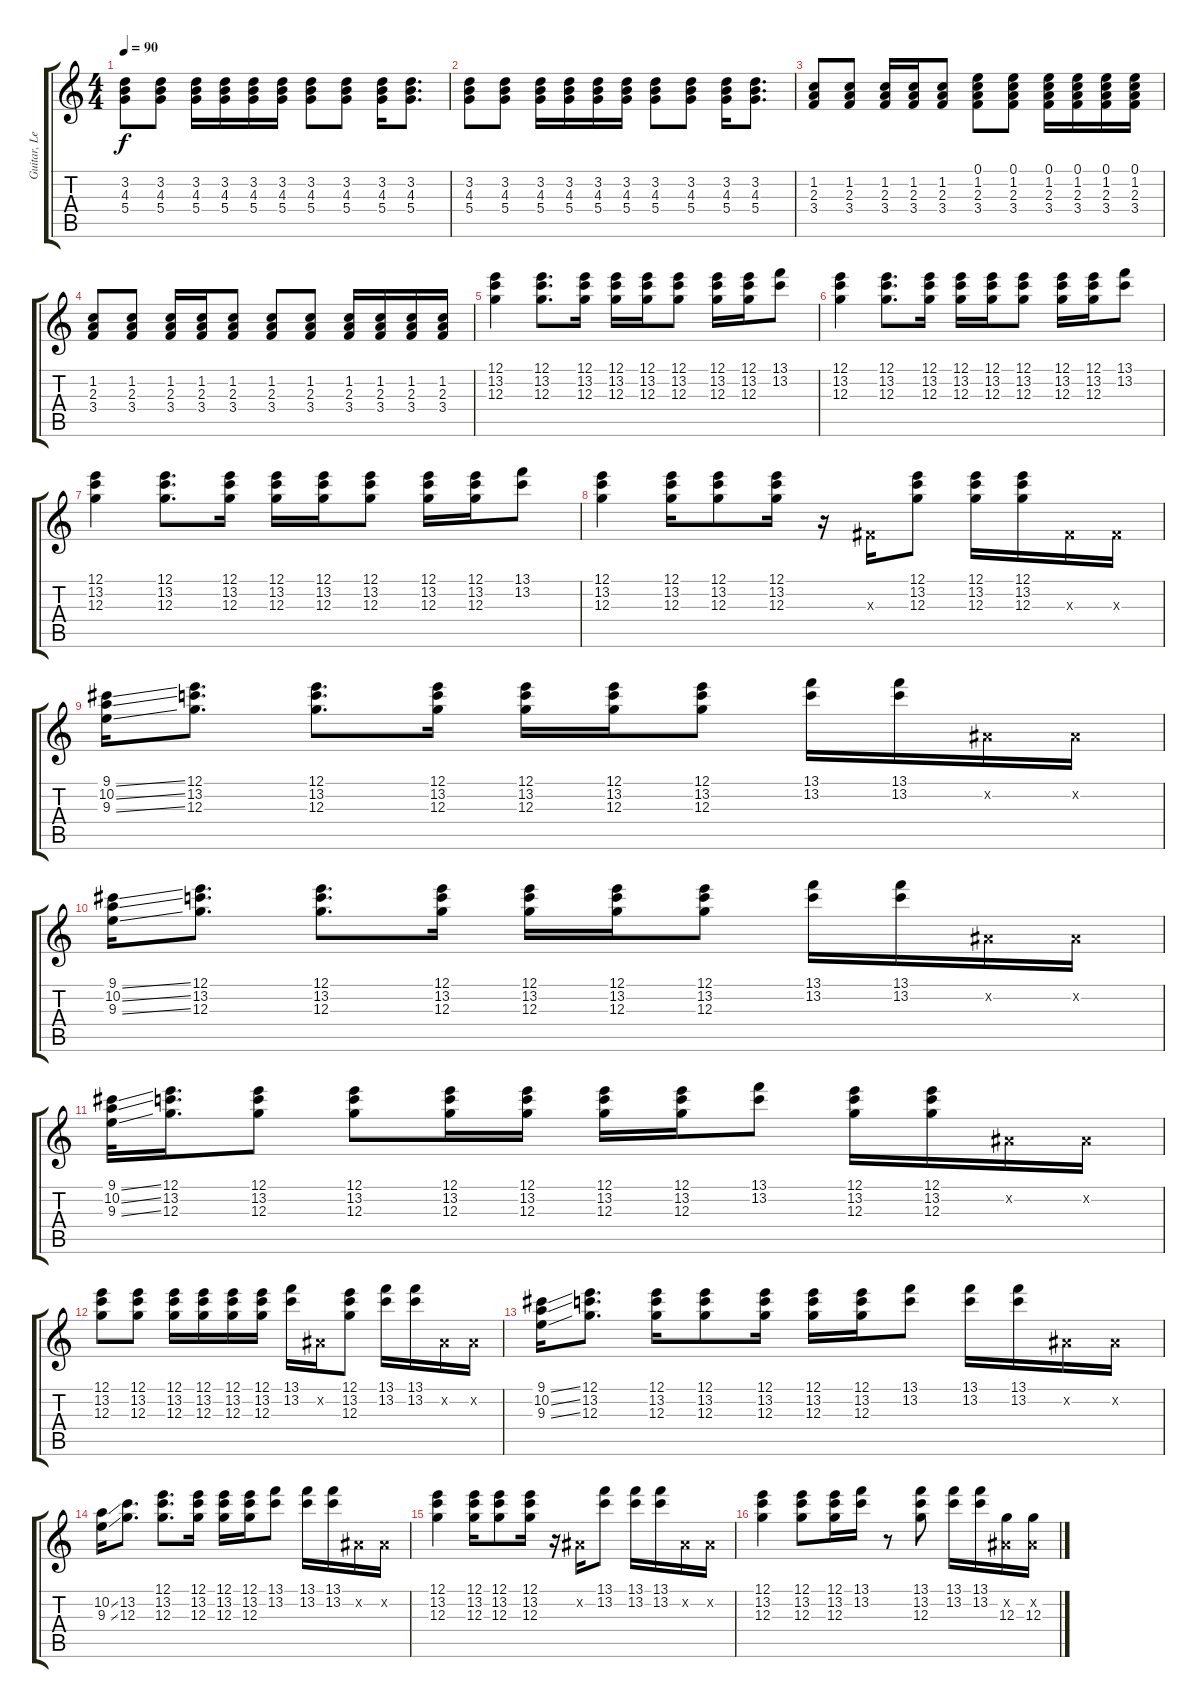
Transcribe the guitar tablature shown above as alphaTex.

\track ("Guitar, Lead (Edge)" "Guitar, Le") {instrument overdrivenguitar}
\staff {score tabs}
\tuning (E4 B3 G3 D3 A2 E2) {hide}
\ts (4 4)
\tempo 90
\clef g2
\ks c
(3.2 4.3 5.4).8{dy f} (3.2 4.3 5.4).8 (3.2 4.3 5.4).16 (3.2 4.3 5.4).16 (3.2 4.3 5.4).16 (3.2 4.3 5.4).16 (3.2 4.3 5.4).8 (3.2 4.3 5.4).8 (3.2 4.3 5.4).16 (3.2 4.3 5.4).8{d} |
(3.2 4.3 5.4).8 (3.2 4.3 5.4).8 (3.2 4.3 5.4).16 (3.2 4.3 5.4).16 (3.2 4.3 5.4).16 (3.2 4.3 5.4).16 (3.2 4.3 5.4).8 (3.2 4.3 5.4).8 (3.2 4.3 5.4).16 (3.2 4.3 5.4).8{d} |
(1.2 2.3 3.4).8 (1.2 2.3 3.4).8 (1.2 2.3 3.4).16 (1.2 2.3 3.4).16 (1.2 2.3 3.4).8 (0.1 1.2 2.3 3.4).8 (0.1 1.2 2.3 3.4).8 (0.1 1.2 2.3 3.4).16 (0.1 1.2 2.3 3.4).16 (0.1 1.2 2.3 3.4).16 (0.1 1.2 2.3 3.4).16 |
(1.2 2.3 3.4).8 (1.2 2.3 3.4).8 (1.2 2.3 3.4).16 (1.2 2.3 3.4).16 (1.2 2.3 3.4).8 (1.2 2.3 3.4).8 (1.2 2.3 3.4).8 (1.2 2.3 3.4).16 (1.2 2.3 3.4).16 (1.2 2.3 3.4).16 (1.2 2.3 3.4).16 |
(12.1 13.2 12.3).4 (12.1 13.2 12.3).8{d} (12.1 13.2 12.3).16 (12.1 13.2 12.3).16 (12.1 13.2 12.3).16 (12.1 13.2 12.3).8 (12.1 13.2 12.3).16 (12.1 13.2 12.3).16 (13.1 13.2).8 |
(12.1 13.2 12.3).4 (12.1 13.2 12.3).8{d} (12.1 13.2 12.3).16 (12.1 13.2 12.3).16 (12.1 13.2 12.3).16 (12.1 13.2 12.3).8 (12.1 13.2 12.3).16 (12.1 13.2 12.3).16 (13.1 13.2).8 |
(12.1 13.2 12.3).4 (12.1 13.2 12.3).8{d} (12.1 13.2 12.3).16 (12.1 13.2 12.3).16 (12.1 13.2 12.3).16 (12.1 13.2 12.3).8 (12.1 13.2 12.3).16 (12.1 13.2 12.3).16 (13.1 13.2).8 |
(12.1 13.2 12.3).4 (12.1 13.2 12.3).16 (12.1 13.2 12.3).8 (12.1 13.2 12.3).16 r.16 -1.3{x}.16 (12.1 13.2 12.3).8 (12.1 13.2 12.3).16 (12.1 13.2 12.3).16 -1.3{x}.16 -1.3{x}.16 |
(9.1{ss} 10.2{ss} 9.3{ss}).16 (12.1 13.2 12.3).8{d} (12.1 13.2 12.3).8{d} (12.1 13.2 12.3).16 (12.1 13.2 12.3).16 (12.1 13.2 12.3).16 (12.1 13.2 12.3).8 (13.1 13.2).16 (13.1 13.2).16 -1.2{x}.16 -1.2{x}.16 |
(9.1{ss} 10.2{ss} 9.3{ss}).16 (12.1 13.2 12.3).8{d} (12.1 13.2 12.3).8{d} (12.1 13.2 12.3).16 (12.1 13.2 12.3).16 (12.1 13.2 12.3).16 (12.1 13.2 12.3).8 (13.1 13.2).16 (13.1 13.2).16 -1.2{x}.16 -1.2{x}.16 |
(9.1{ss} 10.2{ss} 9.3{ss}).32 (12.1 13.2 12.3).16{d} (12.1 13.2 12.3).8 (12.1 13.2 12.3).8 (12.1 13.2 12.3).16 (12.1 13.2 12.3).16 (12.1 13.2 12.3).16 (12.1 13.2 12.3).16 (13.1 13.2).8 (12.1 13.2 12.3).16 (12.1 13.2 12.3).16 -1.2{x}.16 -1.2{x}.16 |
(12.1 13.2 12.3).8 (12.1 13.2 12.3).8 (12.1 13.2 12.3).16 (12.1 13.2 12.3).16 (12.1 13.2 12.3).16 (12.1 13.2 12.3).16 (13.1 13.2).16 -1.2{x}.16 (12.1 13.2 12.3).8 (13.1 13.2).16 (13.1 13.2).16 -1.2{x}.16 -1.2{x}.16 |
(9.1{ss} 10.2{ss} 9.3{ss}).16 (12.1 13.2 12.3).8{d} (12.1 13.2 12.3).16 (12.1 13.2 12.3).8 (12.1 13.2 12.3).16 (12.1 13.2 12.3).16 (12.1 13.2 12.3).16 (13.1 13.2).8 (13.1 13.2).16 (13.1 13.2).16 -1.2{x}.16 -1.2{x}.16 |
(10.2{ss} 9.3{ss}).16 (13.2 12.3).8{d} (12.1 13.2 12.3).8{d} (12.1 13.2 12.3).16 (12.1 13.2 12.3).16 (12.1 13.2 12.3).16 (13.1 13.2).8 (13.1 13.2).16 (13.1 13.2).16 -1.2{x}.16 -1.2{x}.16 |
(12.1 13.2 12.3).4 (12.1 13.2 12.3).16 (12.1 13.2 12.3).8 (12.1 13.2 12.3).16 r.16 -1.2{x}.16 (13.1 13.2).8 (13.1 13.2).16 (13.1 13.2).16 -1.2{x}.16 -1.2{x}.16 |
(12.1 13.2 12.3).4 (12.1 13.2 12.3).8 (12.1 13.2 12.3).16 (13.1 13.2).16 r.8 (13.1 13.2 12.3).8 (13.1 13.2).16 (13.1 13.2).16 (-1.2{x} 12.3).16 (-1.2{x} 12.3).16
